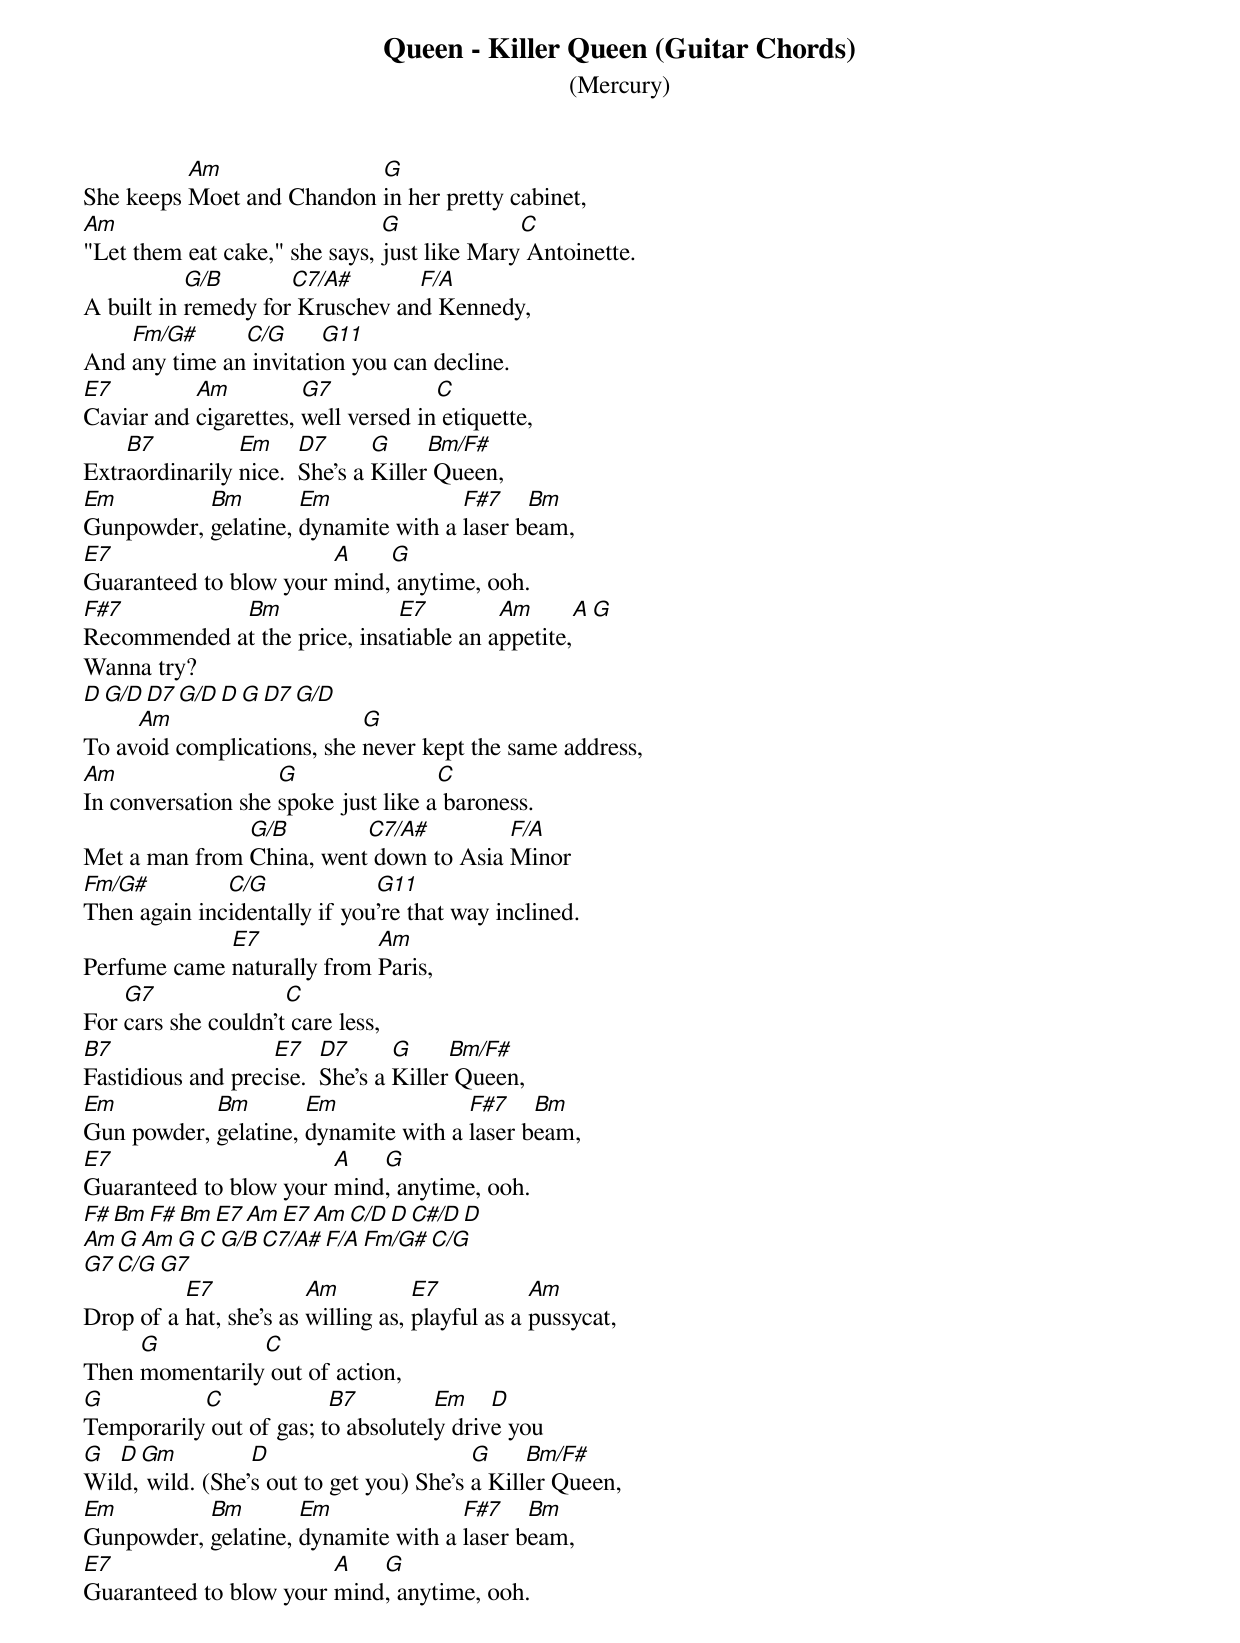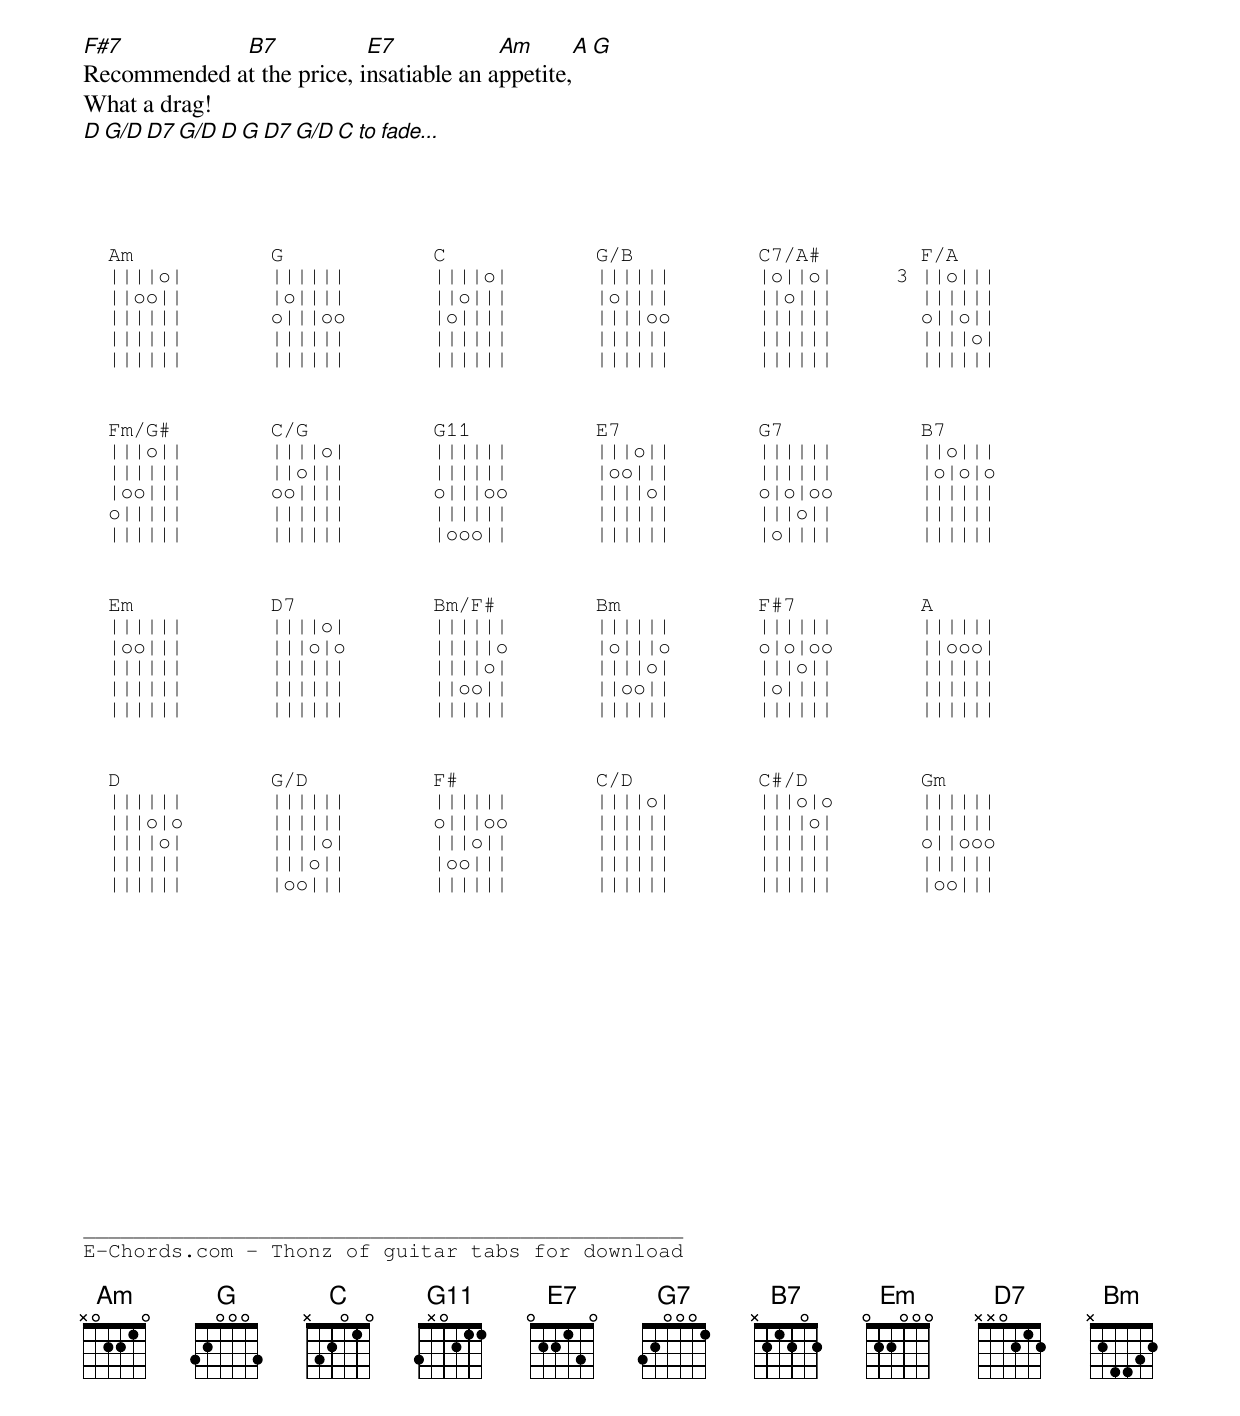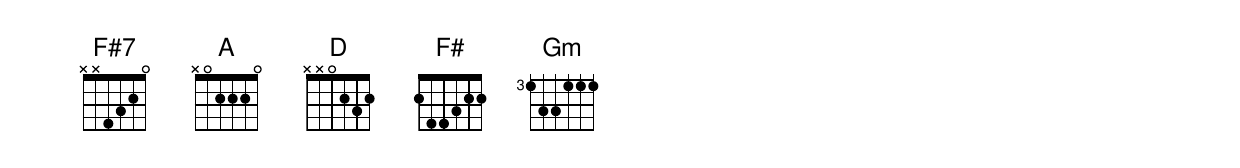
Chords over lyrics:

Queen - Killer Queen (Guitar Chords)
(Mercury)

          Am               G
She keeps Moet and Chandon in her pretty cabinet,
Am                             G             C
"Let them eat cake," she says, just like Mary Antoinette.
           G/B       C7/A#       F/A
A built in remedy for Kruschev and Kennedy,
    Fm/G#      C/G      G11
And any time an invitation you can decline.
E7         Am          G7            C
Caviar and cigarettes, well versed in etiquette,
    B7          Em     D7      G     Bm/F#
Extraordinarily nice.  She's a Killer Queen,
Em         Bm        Em              F#7    Bm
Gunpowder, gelatine, dynamite with a laser beam,
E7                      A    G
Guaranteed to blow your mind, anytime, ooh.
F#7          Bm               E7         Am       A G
Recommended at the price, insatiable an appetite,
Wanna try?
D G/D   D7 G/D   D G   D7 G/D
     Am                     G
To avoid complications, she never kept the same address,
Am                  G                C
In conversation she spoke just like a baroness.
               G/B        C7/A#         F/A
Met a man from China, went down to Asia Minor
Fm/G#         C/G             G11
Then again incidentally if you're that way inclined.
             E7             Am
Perfume came naturally from Paris,
    G7               C
For cars she couldn't care less,
B7                 E7    D7      G     Bm/F#
Fastidious and precise.  She's a Killer Queen,
Em          Bm        Em              F#7    Bm
Gun powder, gelatine, dynamite with a laser beam,
E7                      A   G
Guaranteed to blow your mind, anytime, ooh.
F# Bm   F# Bm   E7 Am   E7 Am   C/D    D C#/D D
Am   G   Am   G   C G/B   C7/A# F/A   Fm/G# C/G
G7   C/G   G7
          E7            Am          E7           Am
Drop of a hat, she's as willing as, playful as a pussycat,
     G          C
Then momentarily out of action,
G          C             B7         Em    D
Temporarily out of gas; to absolutely drive you
G  D Gm          D                       G     Bm/F#
Wild, wild. (She's out to get you) She's a Killer Queen,
Em         Bm        Em              F#7    Bm
Gunpowder, gelatine, dynamite with a laser beam,
E7                      A   G
Guaranteed to blow your mind, anytime, ooh.
F#7          B7            E7            Am       A G
Recommended at the price, insatiable an appetite,
What a drag!
D G/D   D7 G/D   D G   D7 G/D   C to fade...




  Am           G            C            G/B          C7/A#        F/A
  ||||o|       ||||||       ||||o|       ||||||       |o||o|     3 ||o|||
  ||oo||       |o||||       ||o|||       |o||||       ||o|||       ||||||
  ||||||       o|||oo       |o||||       ||||oo       ||||||       o||o||
  ||||||       ||||||       ||||||       ||||||       ||||||       ||||o|
  ||||||       ||||||       ||||||       ||||||       ||||||       ||||||


  Fm/G#        C/G          G11          E7           G7           B7
  |||o||       ||||o|       ||||||       |||o||       ||||||       ||o|||
  ||||||       ||o|||       ||||||       |oo|||       ||||||       |o|o|o
  |oo|||       oo||||       o|||oo       ||||o|       o|o|oo       ||||||
  o|||||       ||||||       ||||||       ||||||       |||o||       ||||||
  ||||||       ||||||       |ooo||       ||||||       |o||||       ||||||


  Em           D7           Bm/F#        Bm           F#7          A
  ||||||       ||||o|       ||||||       ||||||       ||||||       ||||||
  |oo|||       |||o|o       |||||o       |o|||o       o|o|oo       ||ooo|
  ||||||       ||||||       ||||o|       ||||o|       |||o||       ||||||
  ||||||       ||||||       ||oo||       ||oo||       |o||||       ||||||
  ||||||       ||||||       ||||||       ||||||       ||||||       ||||||


  D            G/D          F#           C/D          C#/D         Gm
  ||||||       ||||||       ||||||       ||||o|       |||o|o       ||||||
  |||o|o       ||||||       o|||oo       ||||||       ||||o|       ||||||
  ||||o|       ||||o|       |||o||       ||||||       ||||||       o||ooo
  ||||||       |||o||       |oo|||       ||||||       ||||||       ||||||
  ||||||       |oo|||       ||||||       ||||||       ||||||       |oo|||













________________________________________________
E-Chords.com - Thonz of guitar tabs for download
